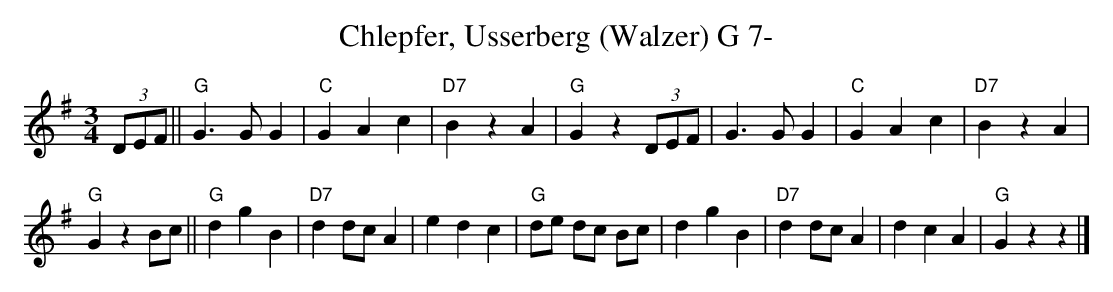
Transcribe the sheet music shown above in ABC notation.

X:1
T:Chlepfer, Usserberg (Walzer) G 7-
M:3/4
L:1/4
K:G%%MIDI gchordon
(3D/2E/2F/2 || "G"G>GG | "C"GAc | "D7"BzA | "G"Gz(3D/2E/2F/2 | G>GG | \
"C"GAc | "D7"BzA |
"G"Gz B/2c/2 || "G"dgB | "D7"dd/2c/2A | \
edc | "G"d/2e/2 d/2c/2 B/2c/2 | dgB | "D7"dd/2c/2A | dcA | "G"Gzz |]
